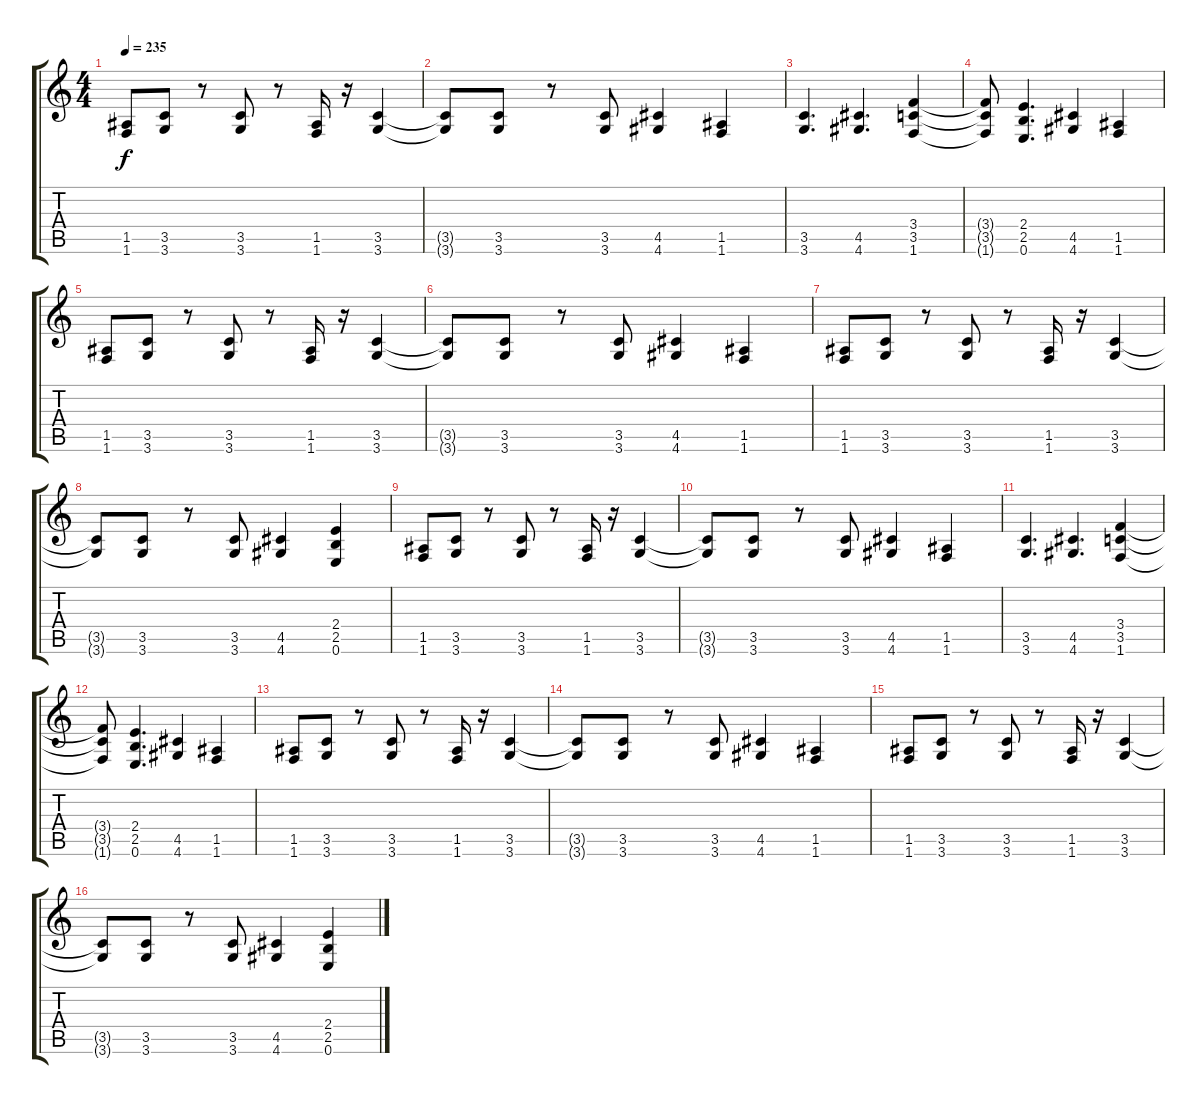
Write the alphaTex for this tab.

\track "" {instrument distortionguitar}
\staff {score tabs}
\tuning (E4 B3 G3 D3 A2 E2) {hide}
\ts (4 4)
\tempo 235
\clef g2
\ks c
(1.5 1.6).8{dy f} (3.5 3.6).8 r.8 (3.5 3.6).8 r.8 (1.5 1.6).16 r.16 (3.5 3.6).4 |
(3.5{t} 3.6{t}).8 (3.5 3.6).8 r.8 (3.5 3.6).8 (4.5 4.6).4 (1.5 1.6).4 |
(3.5 3.6).4{d} (4.5 4.6).4{d} (3.4 3.5 1.6).4 |
(3.4{t} 3.5{t} 1.6{t}).8 (2.4 2.5 0.6).4{d} (4.5 4.6).4 (1.5 1.6).4 |
(1.5 1.6).8 (3.5 3.6).8 r.8 (3.5 3.6).8 r.8 (1.5 1.6).16 r.16 (3.5 3.6).4 |
(3.5{t} 3.6{t}).8 (3.5 3.6).8 r.8 (3.5 3.6).8 (4.5 4.6).4 (1.5 1.6).4 |
(1.5 1.6).8 (3.5 3.6).8 r.8 (3.5 3.6).8 r.8 (1.5 1.6).16 r.16 (3.5 3.6).4 |
(3.5{t} 3.6{t}).8 (3.5 3.6).8 r.8 (3.5 3.6).8 (4.5 4.6).4 (2.4 2.5 0.6).4 |
(1.5 1.6).8 (3.5 3.6).8 r.8 (3.5 3.6).8 r.8 (1.5 1.6).16 r.16 (3.5 3.6).4 |
(3.5{t} 3.6{t}).8 (3.5 3.6).8 r.8 (3.5 3.6).8 (4.5 4.6).4 (1.5 1.6).4 |
(3.5 3.6).4{d} (4.5 4.6).4{d} (3.4 3.5 1.6).4 |
(3.4{t} 3.5{t} 1.6{t}).8 (2.4 2.5 0.6).4{d} (4.5 4.6).4 (1.5 1.6).4 |
(1.5 1.6).8 (3.5 3.6).8 r.8 (3.5 3.6).8 r.8 (1.5 1.6).16 r.16 (3.5 3.6).4 |
(3.5{t} 3.6{t}).8 (3.5 3.6).8 r.8 (3.5 3.6).8 (4.5 4.6).4 (1.5 1.6).4 |
(1.5 1.6).8 (3.5 3.6).8 r.8 (3.5 3.6).8 r.8 (1.5 1.6).16 r.16 (3.5 3.6).4 |
(3.5{t} 3.6{t}).8 (3.5 3.6).8 r.8 (3.5 3.6).8 (4.5 4.6).4 (2.4 2.5 0.6).4
